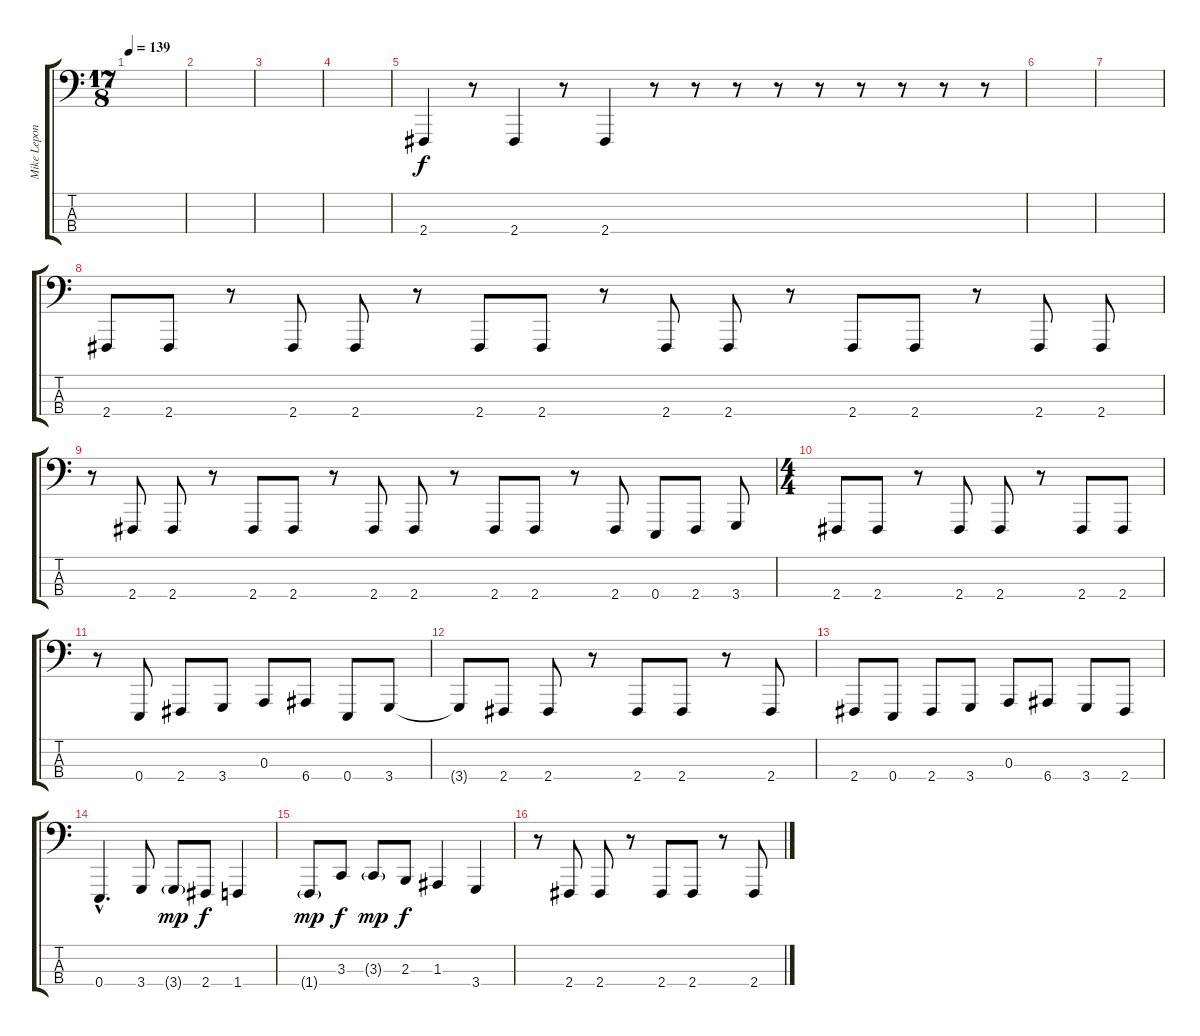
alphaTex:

\track ("Mike Lepond" "Mike Lepon") {instrument electricbassfinger}
\staff {score tabs}
\tuning (G1 D1 A0 E0) {hide}
\ts (17 8)
\tempo 139
\clef f4
\ks c
|
|
|
|
2.4.4 r.8 2.4.4 r.8 2.4.4 r.8 r.8 r.8 r.8 r.8 r.8 r.8 r.8 r.8 |
|
|
2.4.8 2.4.8 r.8 2.4.8 2.4.8 r.8 2.4.8 2.4.8 r.8 2.4.8 2.4.8 r.8 2.4.8 2.4.8 r.8 2.4.8 2.4.8 |
r.8 2.4.8 2.4.8 r.8 2.4.8 2.4.8 r.8 2.4.8 2.4.8 r.8 2.4.8 2.4.8 r.8 2.4.8 0.4.8 2.4.8 3.4.8 |
\ts (4 4)
2.4.8 2.4.8 r.8 2.4.8 2.4.8 r.8 2.4.8 2.4.8 |
r.8 0.4.8 2.4.8 3.4.8 0.3.8 6.4.8 0.4.8 3.4.8 |
3.4{t}.8 2.4.8 2.4.8 r.8 2.4.8 2.4.8 r.8 2.4.8 |
2.4.8 0.4.8 2.4.8 3.4.8 0.3.8 6.4.8 3.4.8 2.4.8 |
0.4{hac}.4{d} 3.4.8 3.4{g}.8{dy mp} 2.4.8{dy f} 1.4.4 |
1.4{g}.8{dy mp} 3.3.8{dy f} 3.3{g}.8{dy mp} 2.3.8{dy f} 1.3.4 3.4.4 |
r.8 2.4.8 2.4.8 r.8 2.4.8 2.4.8 r.8 2.4.8
